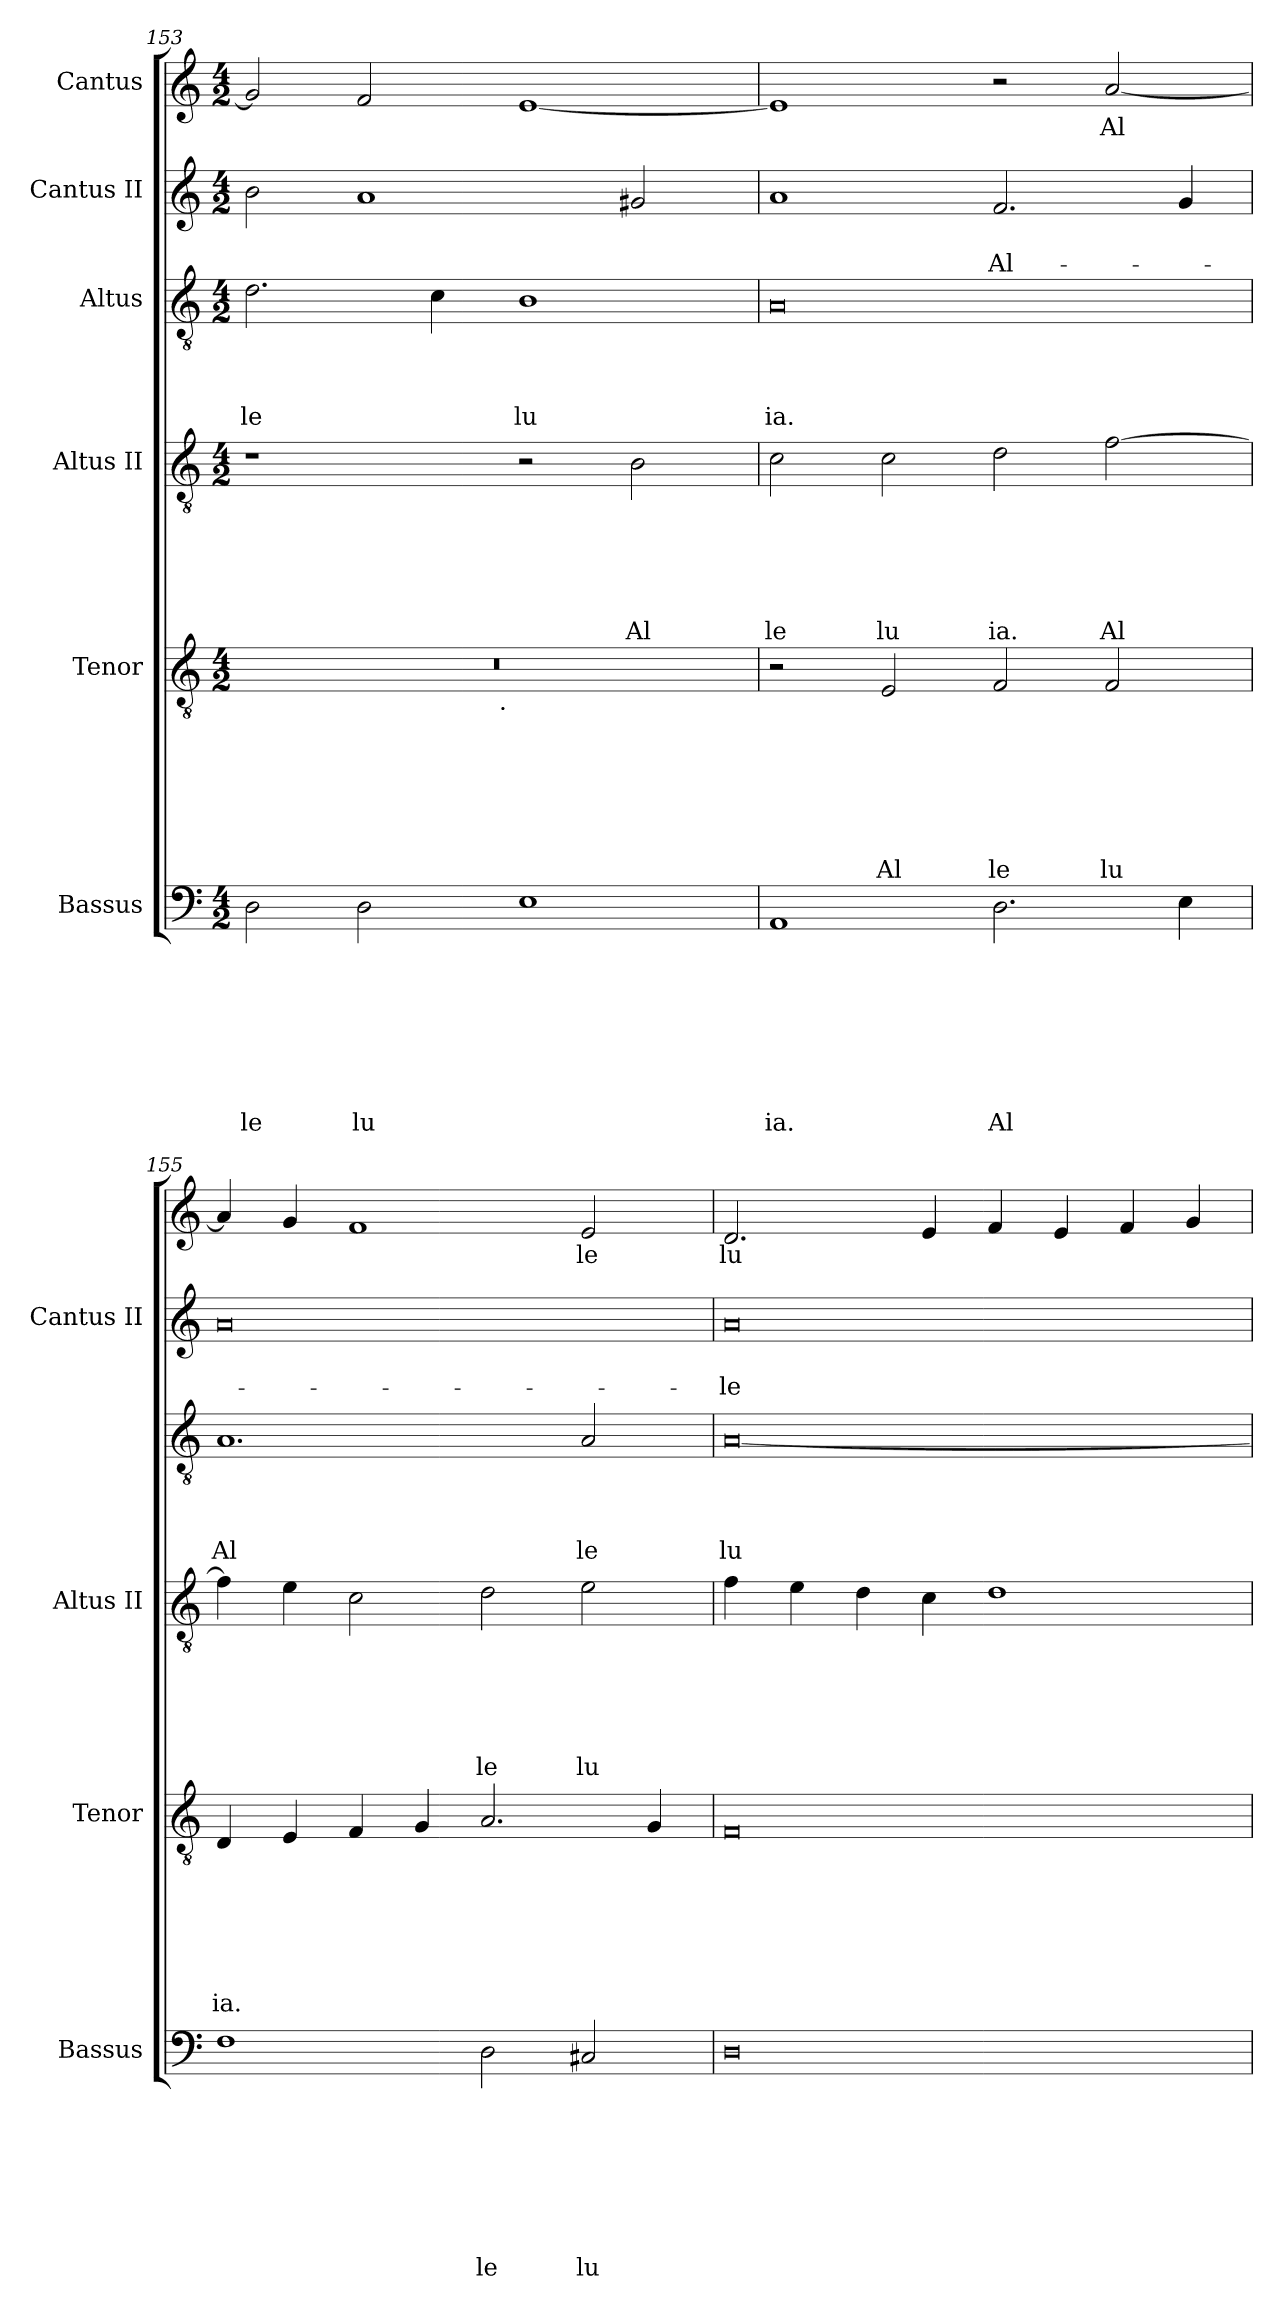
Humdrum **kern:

**kern	**text	**text	**text	**text	**text	**text	**text	**text	**kern	**text	**text	**text	**text	**text	**text	**text	**kern	**text	**text	**text	**text	**text	**text	**kern	**text	**text	**text	**text	**kern	**text	**text	**kern	**text
*part6	*part6	*part6	*part6	*part6	*part6	*part6	*part6	*part6	*part5	*part5	*part5	*part5	*part5	*part5	*part5	*part5	*part4	*part4	*part4	*part4	*part4	*part4	*part4	*part3	*part3	*part3	*part3	*part3	*part2	*part2	*part2	*part1	*part1
*staff6	*staff6	*staff6	*staff6	*staff6	*staff6	*staff6	*staff6	*staff6	*staff5	*staff5	*staff5	*staff5	*staff5	*staff5	*staff5	*staff5	*staff4	*staff4	*staff4	*staff4	*staff4	*staff4	*staff4	*staff3	*staff3	*staff3	*staff3	*staff3	*staff2	*staff2	*staff2	*staff1	*staff1
*I"Bassus	*	*	*	*	*	*	*	*	*I"Tenor	*	*	*	*	*	*	*	*I"Altus II	*	*	*	*	*	*	*I"Altus	*	*	*	*	*I"Cantus II	*	*	*I"Cantus	*
*I'Bassus	*	*	*	*	*	*	*	*	*I'Tenor	*	*	*	*	*	*	*	*I'Altus II	*	*	*	*	*	*	*	*	*	*	*	*I'Cantus II	*	*	*	*
*clefF4	*	*	*	*	*	*	*	*	*clefGv2	*	*	*	*	*	*	*	*clefGv2	*	*	*	*	*	*	*clefGv2	*	*	*	*	*clefG2	*	*	*clefG2	*
*k[]	*	*	*	*	*	*	*	*	*k[]	*	*	*	*	*	*	*	*k[]	*	*	*	*	*	*	*k[]	*	*	*	*	*k[]	*	*	*k[]	*
*C:	*	*	*	*	*	*	*	*	*C:	*	*	*	*	*	*	*	*C:	*	*	*	*	*	*	*C:	*	*	*	*	*C:	*	*	*C:	*
*M4/2	*	*	*	*	*	*	*	*	*M4/2	*	*	*	*	*	*	*	*M4/2	*	*	*	*	*	*	*M4/2	*	*	*	*	*M4/2	*	*	*M4/2	*
=153	=153	=153	=153	=153	=153	=153	=153	=153	=153	=153	=153	=153	=153	=153	=153	=153	=153	=153	=153	=153	=153	=153	=153	=153	=153	=153	=153	=153	=153	=153	=153	=153	=153
!	!	!	!	!	!	!	!	!LO:LY:b	!	!	!	!	!	!	!	!	!	!	!	!	!	!	!	!	!	!	!	!LO:LY:b	!	!	!	!	!
*	*	*	*	*	*	*	*	*	*^	*	*	*	*	*	*	*	*	*	*	*	*	*	*	*	*	*	*	*	*	*	*	*	*
2D\	.	.	.	.	.	.	.	le	0r	2ryy	.	.	.	.	.	.	.	1r	.	.	.	.	.	.	2.d\	.	.	.	le	2b\	.	.	2g/]	.
!	!	!	!	!	!	!	!	!LO:LY:b	!	!	!	!	!	!	!	!	!	!	!	!	!	!	!	!	!	!	!	!	!	!	!	!	!	!
2D\	.	.	.	.	.	.	.	lu	.	4...ryy	.	.	.	.	.	.	.	.	.	.	.	.	.	.	.	.	.	.	.	1a	.	.	2f/	.
.	.	.	.	.	.	.	.	.	.	.	.	.	.	.	.	.	.	.	.	.	.	.	.	.	4c\	.	.	.	.	.	.	.	.	.
!	!	!	!	!	!	!	!	!	!	!LO:TX:b:t=.	!	!	!	!	!	!	!	!	!	!	!	!	!	!	!	!	!	!	!	!	!	!	!	!
.	.	.	.	.	.	.	.	.	.	1ryy	.	.	.	.	.	.	.	.	.	.	.	.	.	.	.	.	.	.	.	.	.	.	.	.
!	!	!	!	!	!	!	!	!	!	!	!	!	!	!	!	!	!	!	!	!	!	!	!	!	!	!	!	!	!LO:LY:b	!	!	!	!	!
1E	.	.	.	.	.	.	.	.	.	.	.	.	.	.	.	.	.	2r	.	.	.	.	.	.	1B	.	.	.	lu	.	.	.	[<1e	.
!	!	!	!	!	!	!	!	!	!	!	!	!	!	!	!	!	!	!	!	!	!	!	!	!LO:LY:b	!	!	!	!	!	!	!	!	!	!
.	.	.	.	.	.	.	.	.	.	.	.	.	.	.	.	.	.	2B\	.	.	.	.	.	Al	.	.	.	.	.	2g#/	.	.	.	.
.	.	.	.	.	.	.	.	.	.	32ryy	.	.	.	.	.	.	.	.	.	.	.	.	.	.	.	.	.	.	.	.	.	.	.	.
=154	=154	=154	=154	=154	=154	=154	=154	=154	=154	=154	=154	=154	=154	=154	=154	=154	=154	=154	=154	=154	=154	=154	=154	=154	=154	=154	=154	=154	=154	=154	=154	=154	=154	=154
!	!	!	!	!	!	!	!	!LO:LY:b	!	!	!	!	!	!	!	!	!	!	!	!	!	!	!	!LO:LY:b	!	!	!	!	!LO:LY:b	!	!	!	!	!
*	*	*	*	*	*	*	*	*	*v	*v	*	*	*	*	*	*	*	*	*	*	*	*	*	*	*	*	*	*	*	*	*	*	*	*
1AA	.	.	.	.	.	.	.	ia.	2r	.	.	.	.	.	.	.	2c\	.	.	.	.	.	le	0A	.	.	.	ia.	1a	.	.	1e]	.
!	!	!	!	!	!	!	!	!	!	!	!	!	!	!	!	!LO:LY:b	!	!	!	!	!	!	!LO:LY:b	!	!	!	!	!	!	!	!	!	!
.	.	.	.	.	.	.	.	.	2E/	.	.	.	.	.	.	Al	2c\	.	.	.	.	.	lu	.	.	.	.	.	.	.	.	.	.
!	!	!	!	!	!	!	!	!LO:LY:b	!	!	!	!	!	!	!	!LO:LY:b	!	!	!	!	!	!	!LO:LY:b	!	!	!	!	!	!	!	!LO:LY:b	!	!
2.D\	.	.	.	.	.	.	.	Al	2F/	.	.	.	.	.	.	le	2d\	.	.	.	.	.	ia.	.	.	.	.	.	2.f/	.	Al-	2r	.
!	!	!	!	!	!	!	!	!	!	!	!	!	!	!	!	!LO:LY:b	!	!	!	!	!	!	!LO:LY:b	!	!	!	!	!	!	!	!	!	!LO:LY:b
.	.	.	.	.	.	.	.	.	2F/	.	.	.	.	.	.	lu	[>2f\	.	.	.	.	.	Al	.	.	.	.	.	.	.	.	[<2a/	Al
4E\	.	.	.	.	.	.	.	.	.	.	.	.	.	.	.	.	.	.	.	.	.	.	.	.	.	.	.	.	4g/	.	.	.	.
=155	=155	=155	=155	=155	=155	=155	=155	=155	=155	=155	=155	=155	=155	=155	=155	=155	=155	=155	=155	=155	=155	=155	=155	=155	=155	=155	=155	=155	=155	=155	=155	=155	=155
!	!	!	!	!	!	!	!	!	!	!	!	!	!	!	!	!LO:LY:b	!	!	!	!	!	!	!	!	!	!	!	!LO:LY:b	!	!	!	!	!
1F	.	.	.	.	.	.	.	.	4D/	.	.	.	.	.	.	ia.	4f\]	.	.	.	.	.	.	1.A	.	.	.	Al	0a	.	.	4a/]	.
.	.	.	.	.	.	.	.	.	4E/	.	.	.	.	.	.	.	4e\	.	.	.	.	.	.	.	.	.	.	.	.	.	.	4g/	.
.	.	.	.	.	.	.	.	.	4F/	.	.	.	.	.	.	.	2c\	.	.	.	.	.	.	.	.	.	.	.	.	.	.	1f	.
.	.	.	.	.	.	.	.	.	4G/	.	.	.	.	.	.	.	.	.	.	.	.	.	.	.	.	.	.	.	.	.	.	.	.
!	!	!	!	!	!	!	!	!LO:LY:b	!	!	!	!	!	!	!	!	!	!	!	!	!	!	!LO:LY:b	!	!	!	!	!	!	!	!	!	!
2D\	.	.	.	.	.	.	.	le	2.A/	.	.	.	.	.	.	.	2d\	.	.	.	.	.	le	.	.	.	.	.	.	.	.	.	.
!	!	!	!	!	!	!	!	!LO:LY:b	!	!	!	!	!	!	!	!	!	!	!	!	!	!	!LO:LY:b	!	!	!	!	!LO:LY:b	!	!	!	!	!LO:LY:b
2C#X/	.	.	.	.	.	.	.	lu	.	.	.	.	.	.	.	.	2e\	.	.	.	.	.	lu	2A/	.	.	.	le	.	.	.	2e/	le
.	.	.	.	.	.	.	.	.	4G/	.	.	.	.	.	.	.	.	.	.	.	.	.	.	.	.	.	.	.	.	.	.	.	.
=156	=156	=156	=156	=156	=156	=156	=156	=156	=156	=156	=156	=156	=156	=156	=156	=156	=156	=156	=156	=156	=156	=156	=156	=156	=156	=156	=156	=156	=156	=156	=156	=156	=156
!	!	!	!	!	!	!	!	!	!	!	!	!	!	!	!	!	!	!	!	!	!	!	!	!	!	!	!	!LO:LY:b	!	!	!LO:LY:b	!	!LO:LY:b
0D	.	.	.	.	.	.	.	.	0F	.	.	.	.	.	.	.	4f\	.	.	.	.	.	.	[<0A	.	.	.	lu	0a	.	-le-	2.d/	lu
.	.	.	.	.	.	.	.	.	.	.	.	.	.	.	.	.	4e\	.	.	.	.	.	.	.	.	.	.	.	.	.	.	.	.
.	.	.	.	.	.	.	.	.	.	.	.	.	.	.	.	.	4d\	.	.	.	.	.	.	.	.	.	.	.	.	.	.	.	.
.	.	.	.	.	.	.	.	.	.	.	.	.	.	.	.	.	4c\	.	.	.	.	.	.	.	.	.	.	.	.	.	.	4e/	.
.	.	.	.	.	.	.	.	.	.	.	.	.	.	.	.	.	1d	.	.	.	.	.	.	.	.	.	.	.	.	.	.	4f/	.
.	.	.	.	.	.	.	.	.	.	.	.	.	.	.	.	.	.	.	.	.	.	.	.	.	.	.	.	.	.	.	.	4e/	.
.	.	.	.	.	.	.	.	.	.	.	.	.	.	.	.	.	.	.	.	.	.	.	.	.	.	.	.	.	.	.	.	4f/	.
.	.	.	.	.	.	.	.	.	.	.	.	.	.	.	.	.	.	.	.	.	.	.	.	.	.	.	.	.	.	.	.	4g/	.
=	=	=	=	=	=	=	=	=	=	=	=	=	=	=	=	=	=	=	=	=	=	=	=	=	=	=	=	=	=	=	=	=	=
*-	*-	*-	*-	*-	*-	*-	*-	*-	*-	*-	*-	*-	*-	*-	*-	*-	*-	*-	*-	*-	*-	*-	*-	*-	*-	*-	*-	*-	*-	*-	*-	*-	*-
